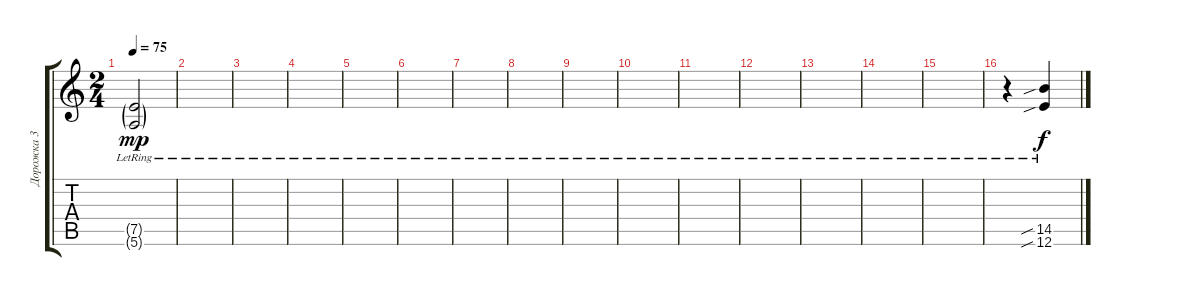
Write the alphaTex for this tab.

\track ("Дорожка 3" "Дорожка 3") {instrument distortionguitar}
\staff {score tabs}
\tuning (E4 B3 G3 D3 A2 E2) {hide}
\ts (2 4)
\tempo 75
\clef g2
\ks c
(7.5{g lr} 5.6{g lr}).2{dy mp} |
|
|
|
|
|
|
|
|
|
|
|
|
|
|
r.4 (14.5{sib ss lr} 12.6{sib ss lr}).4{dy f}
